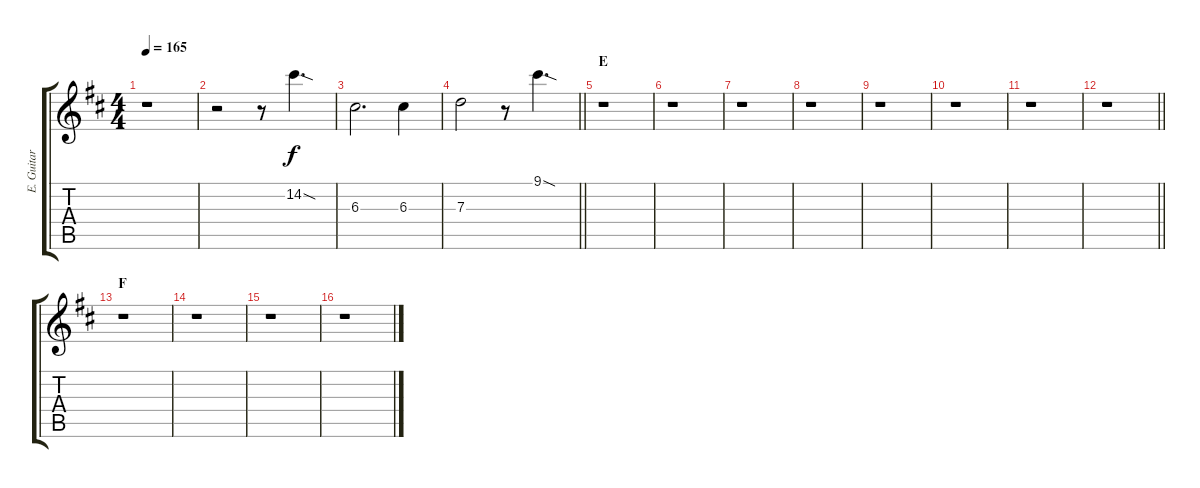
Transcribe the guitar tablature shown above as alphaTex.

\track ("E. Guitar V" "E. Guitar ") {instrument overdrivenguitar}
\staff {score tabs}
\tuning (E4 B3 G3 D3 A2 E2) {hide}
\ts (4 4)
\tempo 165
\clef g2
\ks d
r.1{dy f} |
r.2 r.8 14.2{sod}.4{d} |
6.3.2{d} 6.3.4 |
\barLineRight lightlight
7.3.2 r.8 9.1{sod}.4{d} |
\section ("" "E")
r.1 |
r.1 |
r.1 |
r.1 |
r.1 |
r.1 |
r.1 |
\barLineRight lightlight
r.1 |
\section ("" "F")
r.1 |
r.1 |
r.1 |
r.1
